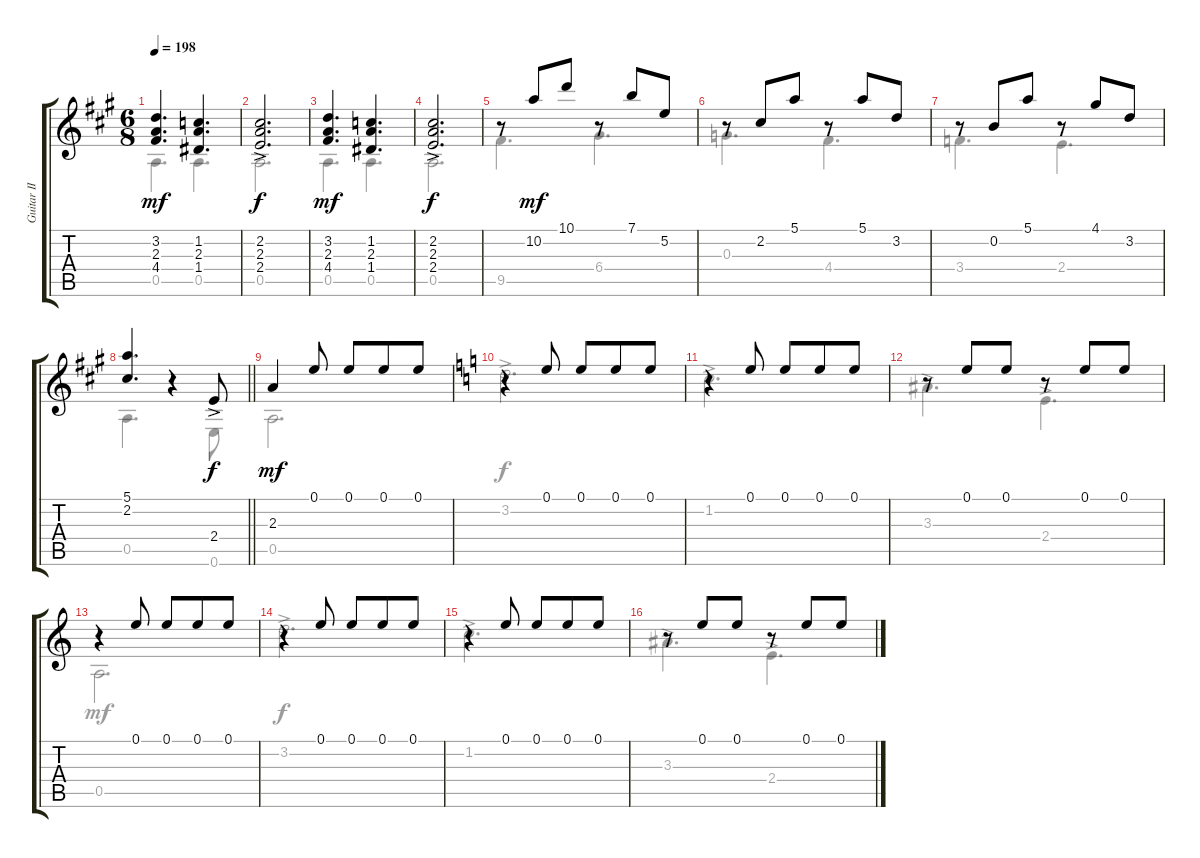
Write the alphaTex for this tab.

\track ("Guitar II" "Guitar II") {instrument acousticguitarnylon}
\staff {score tabs}
\tuning (E4 B3 G3 D3 A2 E2) {hide}
\voice
\ts (6 8)
\tempo 198
\clef g2
\ks a
(3.2 2.3 4.4).4{d dy mf} (1.2 2.3 1.4).4{d} |
(2.2{ac} 2.3{ac} 2.4{ac}).2{d dy f} |
(3.2 2.3 4.4).4{d dy mf} (1.2 2.3 1.4).4{d} |
(2.2{ac} 2.3{ac} 2.4{ac}).2{d dy f} |
r.8 10.2.8{dy mf} 10.1.8 r.8 7.1.8 5.2.8 |
r.8 2.2.8 5.1.8 r.8 5.1.8 3.2.8 |
r.8 0.2.8 5.1.8 r.8 4.1.8 3.2.8 |
\barLineRight lightlight
(5.1 2.2).4{d} r.4 2.4{ac}.8{dy f} |
2.3.4{dy mf} 0.1.8 0.1.8 0.1.8 0.1.8 |
\ks c
r.4 0.1.8 0.1.8 0.1.8 0.1.8 |
r.4 0.1.8 0.1.8 0.1.8 0.1.8 |
r.8 0.1.8 0.1.8 r.8 0.1.8 0.1.8 |
r.4 0.1.8 0.1.8 0.1.8 0.1.8 |
r.4 0.1.8 0.1.8 0.1.8 0.1.8 |
r.4 0.1.8 0.1.8 0.1.8 0.1.8 |
r.8 0.1.8 0.1.8 r.8 0.1.8 0.1.8
\voice
\clef g2
\ottava regular
\simile none
\ks a
0.5.4{d dy mf} 0.5.4{d} |
0.5.2{d} |
0.5.4{d} 0.5.4{d} |
0.5.2{d} |
9.5.4{d} 6.4.4{d} |
0.3.4{d} 4.4.4{d} |
3.4.4{d} 2.4.4{d} |
\barLineRight lightlight
0.5.4{d} r.4 0.6.8 |
0.5.2{d} |
\ks c
3.2{ac}.2{d dy f} |
1.2{ac}.2{d} |
3.3{ac}.4{d} 2.4{ac}.4{d} |
0.5.2{d dy mf} |
3.2{ac}.2{d dy f} |
1.2{ac}.2{d} |
3.3{ac}.4{d} 2.4{ac}.4{d}
